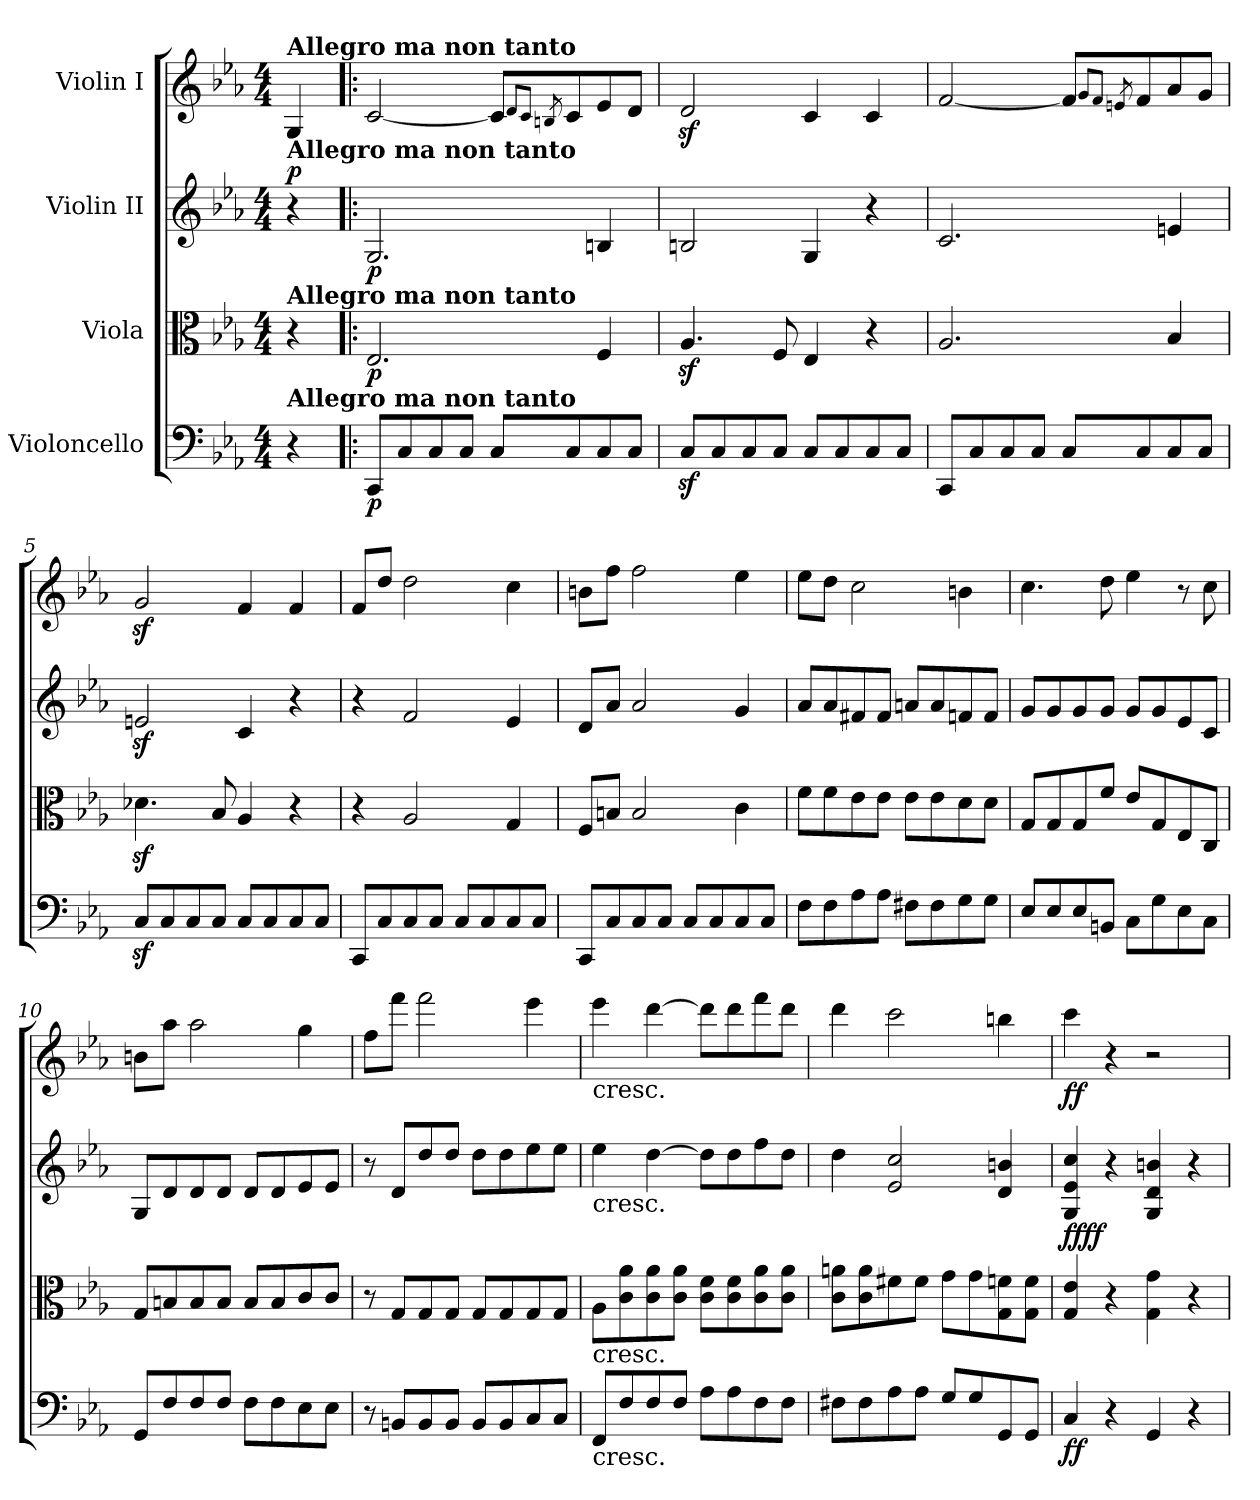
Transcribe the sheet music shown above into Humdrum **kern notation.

**kern	**dynam	**kern	**dynam	**kern	**dynam	**kern	**dynam
*part4	*part4	*part3	*part3	*part2	*part2	*part1	*part1
*staff4	*staff4	*staff3	*staff3	*staff2	*staff2	*staff1	*staff1
*I"Violoncello	*	*I"Viola	*	*I"Violin II	*	*I"Violin I	*
*clefF4	*	*clefC3	*	*clefG2	*	*clefG2	*
*k[b-e-a-]	*	*k[b-e-a-]	*	*k[b-e-a-]	*	*k[b-e-a-]	*
*M4/4	*	*M4/4	*	*M4/4	*	*M4/4	*
=1	=1	=1	=1	=1	=1	=1	=1
!	!	!	!	!	!	!LO:TX:a:B:t=Allegro ma non tanto	!
!	!	!	!	!LO:TX:a:B:t=Allegro ma non tanto	!	!	!
!	!	!LO:TX:a:B:t=Allegro ma non tanto	!	!	!	!	!
!LO:TX:a:B:t=Allegro ma non tanto	!	!	!	!	!	!	!
!	!	!	!	!	!LO:DY:a	!	!
4r	.	4r	.	4r	p	4G/	.
=2!|:	=2!|:	=2!|:	=2!|:	=2!|:	=2!|:	=2!|:	=2!|:
!	!LO:DY:b	!	!LO:DY:b	!	!LO:DY:b	!	!
8CC/L	p	2.E-/	p	2.G/	p	[2c/	.
8C/	.	.	.	.	.	.	.
8C/	.	.	.	.	.	.	.
8C/J	.	.	.	.	.	.	.
8C/L	.	.	.	.	.	8c/L]	.
.	.	.	.	.	.	8qd/L	.
.	.	.	.	.	.	8qc/J	.
.	.	.	.	.	.	8qBn/	.
8C/	.	.	.	.	.	8c/	.
8C/	.	4F/	.	4Bn/	.	8e-/	.
8C/J	.	.	.	.	.	8d/J	.
=3	=3	=3	=3	=3	=3	=3	=3
8Cz</L	.	4.A-z>/	.	2Bn/	.	2dz</	.
8C/	.	.	.	.	.	.	.
8C/	.	.	.	.	.	.	.
8C/J	.	8F/	.	.	.	.	.
8C/L	.	4E-/	.	4G/	.	4c/	.
8C/	.	.	.	.	.	.	.
8C/	.	4r	.	4r	.	4c/	.
8C/J	.	.	.	.	.	.	.
!!LO:LB:g=z
=4	=4	=4	=4	=4	=4	=4	=4
8CC/L	.	2.A-/	.	2.c/	.	[2f/	.
8C/	.	.	.	.	.	.	.
8C/	.	.	.	.	.	.	.
8C/J	.	.	.	.	.	.	.
8C/L	.	.	.	.	.	8f/L]	.
.	.	.	.	.	.	8qg/L	.
.	.	.	.	.	.	8qf/J	.
.	.	.	.	.	.	8qen/	.
8C/	.	.	.	.	.	8f/	.
8C/	.	4B-/	.	4en/	.	8a-/	.
8C/J	.	.	.	.	.	8g/J	.
!!LO:PB:g=z
=5	=5	=5	=5	=5	=5	=5	=5
8Cz</L	.	4.d-Xz<\	.	2enz</	.	2gz</	.
8C/	.	.	.	.	.	.	.
8C/	.	.	.	.	.	.	.
8C/J	.	8B-/	.	.	.	.	.
8C/L	.	4A-/	.	4c/	.	4f/	.
8C/	.	.	.	.	.	.	.
8C/	.	4r	.	4r	.	4f/	.
8C/J	.	.	.	.	.	.	.
=6	=6	=6	=6	=6	=6	=6	=6
8CC/L	.	4r	.	4r	.	8f/L	.
8C/	.	.	.	.	.	8dd/J	.
8C/	.	2A-/	.	2f/	.	2dd\	.
8C/J	.	.	.	.	.	.	.
8C/L	.	.	.	.	.	.	.
8C/	.	.	.	.	.	.	.
8C/	.	4G/	.	4e-/	.	4cc\	.
8C/J	.	.	.	.	.	.	.
=7	=7	=7	=7	=7	=7	=7	=7
8CC/L	.	8F/L	.	8d/L	.	8bn\L	.
8C/	.	8Bn/J	.	8a-/J	.	8ff\J	.
8C/	.	2B/	.	2a-/	.	2ff\	.
8C/J	.	.	.	.	.	.	.
8C/L	.	.	.	.	.	.	.
8C/	.	.	.	.	.	.	.
8C/	.	4c\	.	4g/	.	4ee-\	.
8C/J	.	.	.	.	.	.	.
!!LO:LB:g=z
=8	=8	=8	=8	=8	=8	=8	=8
8F\L	.	8f\L	.	8a-/L	.	8ee-\L	.
8F\	.	8f\	.	8a-/	.	8dd\J	.
8A-\	.	8e-\	.	8f#X/	.	2cc\	.
8A-\J	.	8e-\J	.	8f#/J	.	.	.
8F#X\L	.	8e-\L	.	8an/L	.	.	.
8F#\	.	8e-\	.	8a/	.	.	.
8G\	.	8d\	.	8fn/	.	4bn\	.
8G\J	.	8d\J	.	8f/J	.	.	.
!!LO:PB:g=z
=9	=9	=9	=9	=9	=9	=9	=9
8E-/L	.	8G/L	.	8g/L	.	4.cc\	.
8E-/	.	8G/	.	8g/	.	.	.
8E-/	.	8G/	.	8g/	.	.	.
8BBn/J	.	8f/J	.	8g/J	.	8dd\	.
8C\L	.	8e-/L	.	8g/L	.	4ee-\	.
8G\	.	8G/	.	8g/	.	.	.
8E-\	.	8E-/	.	8e-/	.	8r	.
8C\J	.	8C/J	.	8c/J	.	8cc\	.
=10	=10	=10	=10	=10	=10	=10	=10
8GG/L	.	8G/L	.	8G/L	.	8bn\L	.
8F/	.	8Bn/	.	8d/	.	8aa-\J	.
8F/	.	8B/	.	8d/	.	2aa-\	.
8F/J	.	8B/J	.	8d/J	.	.	.
8F\L	.	8B/L	.	8d/L	.	.	.
8F\	.	8B/	.	8d/	.	.	.
8E-\	.	8c/	.	8e-/	.	4gg\	.
8E-\J	.	8c/J	.	8e-/J	.	.	.
=11	=11	=11	=11	=11	=11	=11	=11
8r	.	8r	.	8r	.	8ff\L	.
8BBn/L	.	8G/L	.	8d/L	.	8fff\J	.
8BB/	.	8G/	.	8dd/	.	2fff\	.
8BB/J	.	8G/J	.	8dd/J	.	.	.
8BB/L	.	8G/L	.	8dd\L	.	.	.
8BB/	.	8G/	.	8dd\	.	.	.
8C/	.	8G/	.	8ee-\	.	4eee-\	.
8C/J	.	8G/J	.	8ee-\J	.	.	.
!!LO:LB:g=z
=12	=12	=12	=12	=12	=12	=12	=12
!	!	!	!	!	!	!LO:TX:b:t=cresc.	!
!	!	!	!	!LO:TX:b:t=cresc.	!	!	!
!	!	!LO:TX:b:t=cresc.	!	!	!	!	!
!LO:TX:b:t=cresc.	!	!	!	!	!	!	!
8FF/L	.	8A-\L	.	4ee-\	.	4eee-\	.
8F/	.	8c\ 8a-\	.	.	.	.	.
8F/	.	8c\ 8a-\	.	[4dd\	.	[4ddd\	.
8F/J	.	8c\ 8a-\J	.	.	.	.	.
8A-\L	.	8c\ 8f\L	.	8dd\L]	.	8ddd\L]	.
8A-\	.	8c\ 8f\	.	8dd\	.	8ddd\	.
8F\	.	8c\ 8a-\	.	8ff\	.	8fff\	.
8F\J	.	8c\ 8a-\J	.	8dd\J	.	8ddd\J	.
!!LO:PB:g=z
=13	=13	=13	=13	=13	=13	=13	=13
8F#X\L	.	8c\ 8an\L	.	4dd\	.	4ddd\	.
8F#\	.	8c\ 8a\	.	.	.	.	.
8A-\	.	8f#X\	.	2e-/ 2cc/	.	2ccc\	.
8A-\J	.	8f#\J	.	.	.	.	.
8G/L	.	8g\L	.	.	.	.	.
8G/	.	8g\	.	.	.	.	.
8GG/	.	8G\ 8fn\	.	4d/ 4bn/	.	4bbn\	.
8GG/J	.	8G\ 8f\J	.	.	.	.	.
=14	=14	=14	=14	=14	=14	=14	=14
!	!LO:DY:b	!	!LO:DY:b	!	!	!	!
!	!	!	!LO:DY:n=1:a	!	!	!	!LO:DY:b
4C/	ff	4G/ 4e-/	ff ff	4G/ 4e-/ 4cc/	.	4ccc\	ff
4r	.	4r	.	4r	.	4r	.
4GG/	.	4G\ 4g\	.	4G/ 4d/ 4bn/	.	2r	.
4r	.	4r	.	4r	.	.	.
=	=	=	=	=	=	=	=
*-	*-	*-	*-	*-	*-	*-	*-
